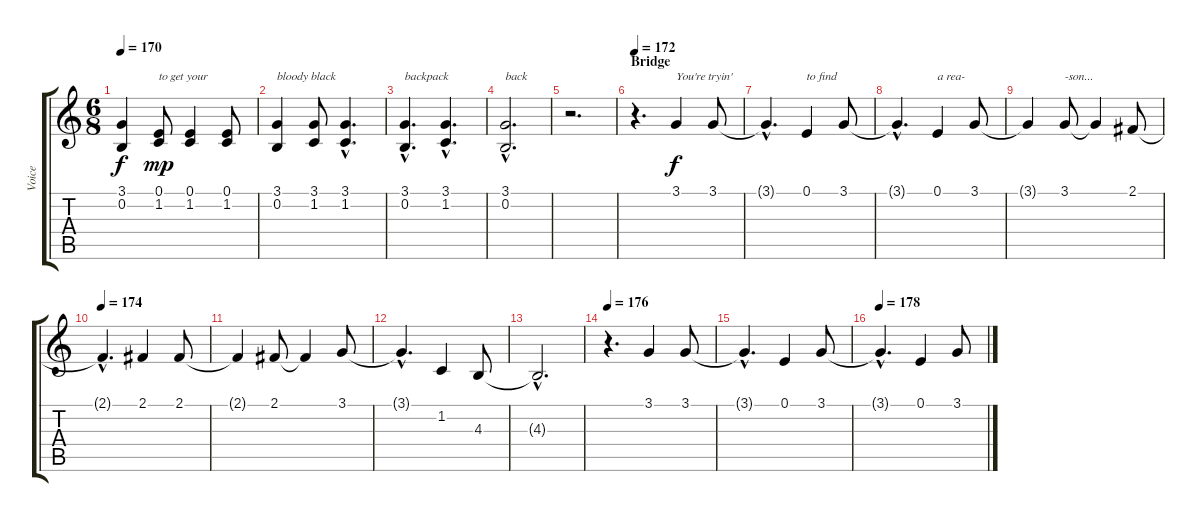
\track ("Voice" "Voice") {instrument clarinet}
\staff {score tabs}
\tuning (E4 B3 G3 D3 A2 E2) {hide}
\ts (6 8)
\tempo 170
\clef g2
\ks c
(3.1{t} 0.2{t}).4{dy f} (0.1 1.2).8{txt "to get your" dy mp} (0.1 1.2).4 (0.1 1.2).8 |
(3.1 0.2).4{txt "bloody black"} (3.1 1.2).8 (3.1{hac} 1.2{hac}).4{d} |
(3.1{hac} 0.2{hac}).4{d txt "backpack"} (3.1{hac} 1.2{hac}).4{d} |
(3.1{hac} 0.2{hac}).2{d txt "back"} |
r.2{d} |
\section ("" "Bridge")
\tempo 172
r.4{d} 3.1.4{txt "You're tryin'" dy f} 3.1.8 |
3.1{hac t}.4{d} 0.1.4{txt "to find"} 3.1.8 |
3.1{hac t}.4{d} 0.1.4{txt "a rea-"} 3.1.8 |
3.1{t}.4 3.1.8{txt "-son..."} 3.1{t}.4 2.1.8 |
\tempo 174
2.1{hac t}.4{d} 2.1.4 2.1.8 |
2.1{t}.4 2.1.8 2.1{t}.4 3.1.8 |
3.1{hac t}.4{d} 1.2.4 4.3.8 |
4.3{hac t}.2{d} |
\tempo 176
r.4{d} 3.1.4 3.1.8 |
3.1{hac t}.4{d} 0.1.4 3.1.8 |
\tempo 178
3.1{hac t}.4{d} 0.1.4 3.1.8
